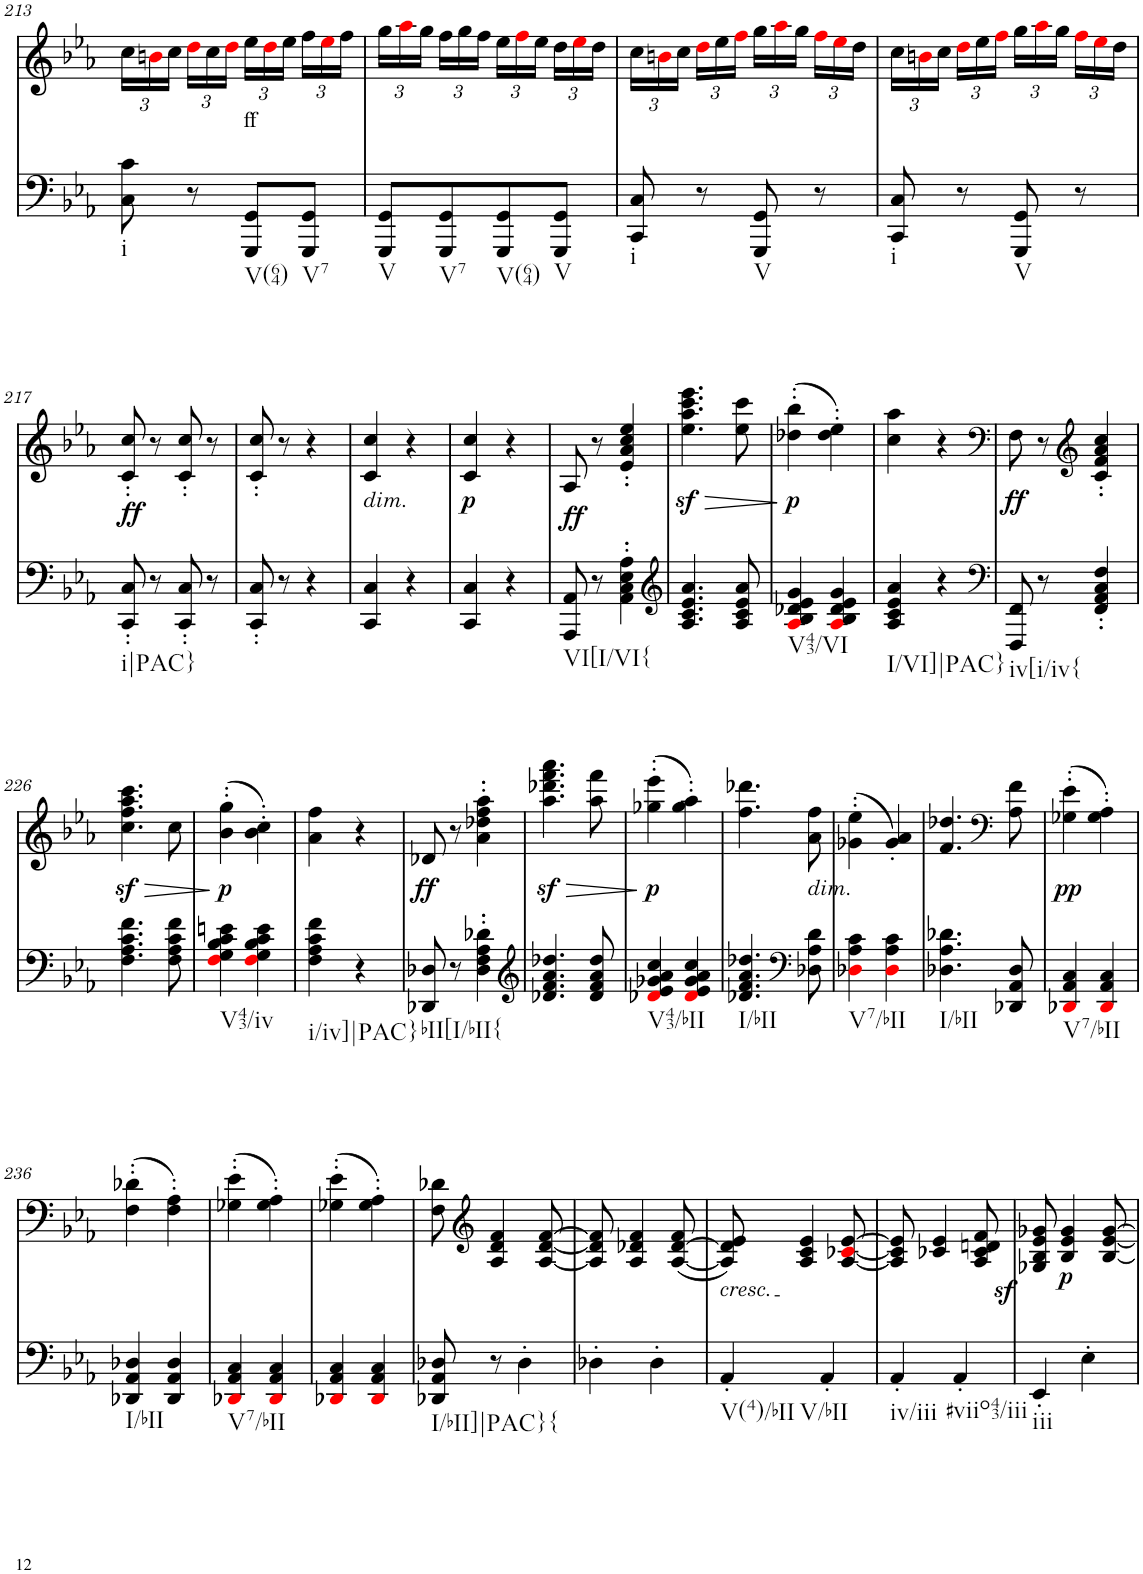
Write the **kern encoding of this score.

**kern	**dynam	**kern	**text	**dynam
*part2	*part2	*part1	*part1	*part1
*staff2	*staff2	*staff1	*staff1	*staff1
*I"piano	*	*I"piano	*	*
*I'Pno	*	*I'Pno	*	*
!!LO:PB:g=z
*clefF4	*	*clefG2	*	*
*k[b-e-a-]	*	*k[b-e-a-]	*	*
*c:	*	*c:	*	*
*M2/4	*	*M2/4	*	*
*	*	*Xbrackettup	*	*
=213	=213	=213	=213	=213
!LO:TX:b:t=i	!	!	!	!
8C\ 8c\	.	24cc\LL	.	.
.	.	24bni\	.	.
.	.	24cc\JJ	.	.
8r	.	24ddi\LL	.	.
.	.	24cc\	.	.
.	.	24ddi\JJ	.	.
!LO:TX:b:t=V(64)	!	!	!	!
!	!	!	!LO:LY:b	!
8GGG/ 8GG/L	.	24ee-\LL	ff	.
.	.	24ddi\	.	.
.	.	24ee-\JJ	.	.
!LO:TX:b:t=V7	!	!	!	!
8GGG/ 8GG/J	.	24ff\LL	.	.
.	.	24ee-i\	.	.
.	.	24ff\JJ	.	.
=214	=214	=214	=214	=214
!LO:TX:b:t=V	!	!	!	!
8GGG/ 8GG/L	.	24gg\LL	.	.
.	.	24aa-i\	.	.
.	.	24gg\JJ	.	.
!LO:TX:b:t=V7	!	!	!	!
8GGG/ 8GG/	.	24ff\LL	.	.
.	.	24gg\	.	.
.	.	24ff\JJ	.	.
!LO:TX:b:t=V(64)	!	!	!	!
8GGG/ 8GG/	.	24ee-\LL	.	.
.	.	24ffi\	.	.
.	.	24ee-\JJ	.	.
!LO:TX:b:t=V	!	!	!	!
8GGG/ 8GG/J	.	24dd\LL	.	.
.	.	24ee-i\	.	.
.	.	24dd\JJ	.	.
=215	=215	=215	=215	=215
!LO:TX:b:t=i	!	!	!	!
8CC/ 8C/	.	24cc\LL	.	.
.	.	24bni\	.	.
.	.	24cc\JJ	.	.
8r	.	24ddi\LL	.	.
.	.	24ee-\	.	.
.	.	24ffi\JJ	.	.
!LO:TX:b:t=V	!	!	!	!
8GGG/ 8GG/	.	24gg\LL	.	.
.	.	24aa-i\	.	.
.	.	24gg\JJ	.	.
8r	.	24ffi\LL	.	.
.	.	24ee-i\	.	.
.	.	24dd\JJ	.	.
=216	=216	=216	=216	=216
!LO:TX:b:t=i	!	!	!	!
8CC/ 8C/	.	24cc\LL	.	.
.	.	24bni\	.	.
.	.	24cc\JJ	.	.
8r	.	24ddi\LL	.	.
.	.	24ee-\	.	.
.	.	24ffi\JJ	.	.
!LO:TX:b:t=V	!	!	!	!
8GGG/ 8GG/	.	24gg\LL	.	.
.	.	24aa-i\	.	.
.	.	24gg\JJ	.	.
8r	.	24ffi\LL	.	.
.	.	24ee-i\	.	.
.	.	24dd\JJ	.	.
!!LO:LB:g=z
=217	=217	=217	=217	=217
!LO:TX:b:t=i|PAC}	!	!	!	!
!	!	!	!LO:LY:b	!LO:DY:b
8CC/' 8C/'	.	8c/' 8cc/'	ff	ff
8r	.	8r	.	.
8CC/' 8C/'	.	8c/' 8cc/'	.	.
8r	.	8r	.	.
=218	=218	=218	=218	=218
!	!	!	!LO:LY:b	!
8CC/' 8C/'	.	8c/' 8cc/'	>	.
8r	.	8r	.	.
4r	.	4r	.	.
=219	=219	=219	=219	=219
!	!	!LO:TX:b:i:t=dim.	!	!
4CC/ 4C/	.	4c/ 4cc/	.	.
4r	.	4r	.	.
=220	=220	=220	=220	=220
!	!	!	!LO:LY:b	!LO:DY:b
4CC/ 4C/	.	4c/ 4cc/	p	p
4r	.	4r	.	.
=221	=221	=221	=221	=221
!LO:TX:b:t=VI[I/VI{	!	!	!	!
!	!LO:DY:a	!	!LO:LY:b	!
8AAA-/ 8AA-/	ff	8A-/	ff	.
8r	.	8r	.	.
4AA-\' 4C\' 4E-\' 4A-\'	.	4e-/' 4a-/' 4cc/' 4ee-/'	.	.
=222	=222	=222	=222	=222
*clefG2	*	*	*	*
!	!	!	!LO:LY:b	!LO:HP:b
4.A-/ 4.c/ 4.e-/ 4.a-/	.	4.ee-\z< 4.aa-\z< 4.ccc\z< 4.eee-\z<	>	>
8A-/ 8c/ 8e-/ 8a-/	.	8ee-\ 8ccc\	.	.
.	.	.	.	]
=223	=223	=223	=223	=223
!LO:TX:b:t=V43/VI	!	!	!	!
!	!	!	!LO:LY:b	!LO:DY:b
4A-i/ 4B-/ 4d-X/ 4e-/ 4g/	.	(4dd-X\' 4bb-\'	p	p
4A-i/ 4B-/ 4d-/ 4e-/ 4g/	.	4dd-\' 4ee-\')	.	.
=224	=224	=224	=224	=224
!LO:TX:b:t=I/VI]|PAC}	!	!	!	!
4A-/ 4c/ 4e-/ 4a-/	.	4cc\ 4aa-\	.	.
4r	.	4r	.	.
=225	=225	=225	=225	=225
*clefF4	*	*clefF4	*	*
!LO:TX:b:t=iv[i/iv{	!	!	!	!
!	!	!	!LO:LY:b	!LO:DY:b
8FFF/ 8FF/	.	8F\	ff	ff
8r	.	8r	.	.
*	*	*clefG2	*	*
4FF/' 4AA-/' 4C/' 4F/'	.	4c/' 4f/' 4a-/' 4cc/'	.	.
!!LO:LB:g=z
=226	=226	=226	=226	=226
!	!	!	!LO:LY:b	!LO:HP:b
4.F\ 4.A-\ 4.c\ 4.f\	.	4.cc\z< 4.ff\z< 4.aa-\z< 4.ccc\z<	>	>
8F\ 8A-\ 8c\ 8f\	.	8cc\	.	.
.	.	.	.	]
=227	=227	=227	=227	=227
!LO:TX:b:t=V43/iv	!	!	!	!
!	!	!	!LO:LY:b	!LO:DY:b
4Fi\ 4G\ 4B-\ 4c\ 4en\	.	(4b-\' 4gg\'	p	p
4Fi\ 4G\ 4B-\ 4c\ 4e\	.	4b-\' 4cc\')	.	.
=228	=228	=228	=228	=228
!LO:TX:b:t=i/iv]|PAC}	!	!	!	!
4F\ 4A-\ 4c\ 4f\	.	4a-\ 4ff\	.	.
4r	.	4r	.	.
=229	=229	=229	=229	=229
!LO:TX:b:t=bII[I/bII{	!	!	!	!
!	!	!	!LO:LY:b	!LO:DY:b
8DD-X/ 8D-X/	.	8d-X/	ff	ff
8r	.	8r	.	.
4D-\' 4F\' 4A-\' 4d-X\'	.	4a-\' 4dd-X\' 4ff\' 4aa-\'	.	.
=230	=230	=230	=230	=230
*clefG2	*	*	*	*
!	!	!	!LO:LY:b	!LO:HP:b
4.d-X/ 4.f/ 4.a-/ 4.dd-X/	.	4.aa-\z< 4.ddd-X\z< 4.fff\z< 4.aaa-\z<	>	>
8d-/ 8f/ 8a-/ 8dd-/	.	8aa-\ 8fff\	.	.
.	.	.	.	]
=231	=231	=231	=231	=231
!LO:TX:b:t=V43/bII	!	!	!	!
!	!	!	!LO:LY:b	!LO:DY:b
4d-Xi/ 4e-/ 4g-X/ 4a-/ 4cc/	.	(4gg-X\' 4eee-\'	p	p
4d-i/ 4e-/ 4g-/ 4a-/ 4cc/	.	4gg-\' 4aa-\')	.	.
=232	=232	=232	=232	=232
!LO:TX:b:t=I/bII	!	!	!	!
4.d-X/ 4.f/ 4.a-/ 4.dd-X/	.	4.ff\ 4.ddd-X\	.	.
*clefF4	*	*	*	*
!	!	!LO:TX:b:i:t=dim.	!	!
8D-X\ 8A-\ 8d-\	.	8a-\ 8ff\	.	.
=233	=233	=233	=233	=233
!LO:TX:b:t=V7/bII	!	!	!	!
!	!	!	!LO:LY:b	!
4D-Xi\ 4A-\ 4c\	.	(4g-X\' 4ee-\'	>	.
4D-i\ 4A-\ 4c\	.	4g-/' 4a-/')	.	.
=234	=234	=234	=234	=234
!LO:TX:b:t=I/bII	!	!	!	!
4.D-X\ 4.A-\ 4.d-X\	.	4.f/ 4.dd-X/	.	.
*	*	*clefF4	*	*
8DD-X/ 8AA-/ 8D-/	.	8A-\ 8f\	.	.
=235	=235	=235	=235	=235
!LO:TX:b:t=V7/bII	!	!	!	!
!	!	!	!LO:LY:b	!LO:DY:b
4DD-Xi/ 4AA-/ 4C/	.	(4G-X\' 4e-\'	pp	pp
4DD-i/ 4AA-/ 4C/	.	4G-\' 4A-\')	.	.
!!LO:LB:g=z
=236	=236	=236	=236	=236
!LO:TX:b:t=I/bII	!	!	!	!
4DD-X/ 4AA-/ 4D-X/	.	(4F\' 4d-X\'	.	.
4DD-/ 4AA-/ 4D-/	.	4F\' 4A-\')	.	.
=237	=237	=237	=237	=237
!LO:TX:b:t=V7/bII	!	!	!	!
4DD-Xi/ 4AA-/ 4C/	.	(4G-X\' 4e-\'	.	.
4DD-i/ 4AA-/ 4C/	.	4G-\' 4A-\')	.	.
=238	=238	=238	=238	=238
4DD-Xi/ 4AA-/ 4C/	.	(4G-X\' 4e-\'	.	.
4DD-i/ 4AA-/ 4C/	.	4G-\' 4A-\')	.	.
=239	=239	=239	=239	=239
!LO:TX:b:t=I/bII]|PAC}{	!	!	!	!
8DD-X/ 8AA-/ 8D-X/	.	8F\ 8d-X\	.	.
*	*	*clefG2	*	*
8r	.	4A-/ 4d-/ 4f/	.	.
4D-'\	.	.	.	.
.	.	[8A-/ [8d-/ [8f/	.	.
=240	=240	=240	=240	=240
4D-X'\	.	8A-/] 8d-/] 8f/]	.	.
.	.	4A-/ 4d-X/ 4f/	.	.
4D-'\	.	.	.	.
.	.	([8A-/ [8d-/ 8f/	.	.
=241	=241	=241	=241	=241
!	!	!LO:TX:b:i:t=cresc.	!	!
!LO:TX:b:t=V(4)/bII	!	!	!	!
!LO:TX:b:t=V/bII	!	!	!	!
!	!	!	!LO:LY:b	!
4AA-'/	.	8A-/] 8d-/] 8e-/)	<	.
.	.	4A-/ 4c/ 4e-/	.	.
4AA-'/	.	.	.	.
.	.	[8A-/ [8c-Xi/ [8e-/	.	.
=242	=242	=242	=242	=242
!LO:TX:b:t=iv/iii	!	!	!	!
4AA-'/	.	8A-/] 8c-/] 8e-/]	.	.
.	.	4c-X/ 4e-/	.	.
!LO:TX:b:t=#viio43/iii	!	!	!	!
4AA-z>'/	.	.	.	.
.	.	8A-/ 8c-/ 8dn/ 8f/	.	.
=243	=243	=243	=243	=243
!LO:TX:b:t=iii	!	!	!	!
4EE-'/	.	8G-X/ 8B-/ 8e-/ 8g-X/	.	.
!	!	!	!LO:LY:b	!LO:DY:b
.	.	4B-/ 4e-/ 4g-/	p	p
4E-'\	.	.	.	.
.	.	[8B-/ [8e-/ [8g-/	.	.
=	=	=	=	=
*-	*-	*-	*-	*-
